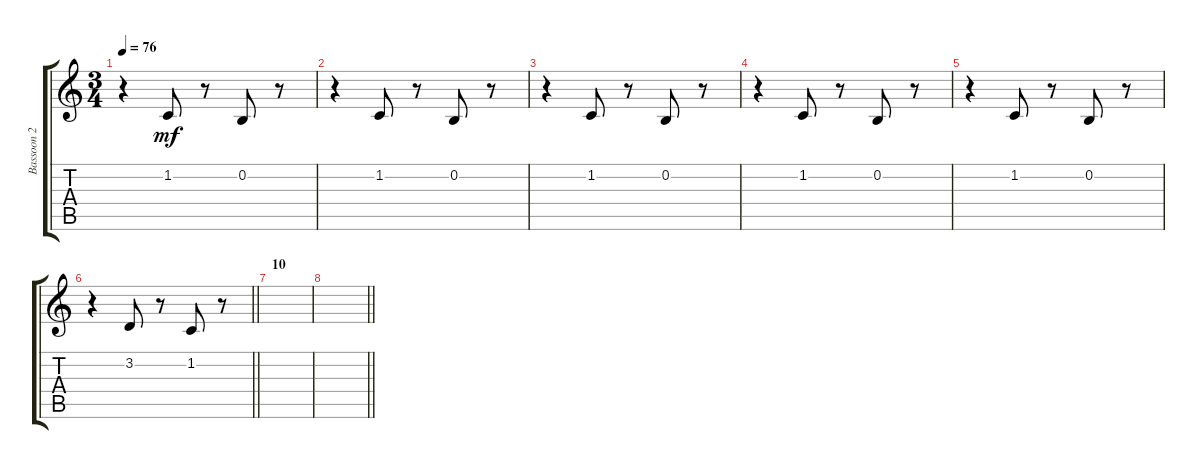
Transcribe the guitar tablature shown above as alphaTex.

\track ("Bassoon 2" "Bassoon 2") {instrument bassoon}
\staff {score tabs}
\tuning (E4 B3 G3 D3 A2 E2) {hide}
\ts (3 4)
\tempo 76
\clef g2
\ks c
r.4{dy mf} 1.2.8 r.8 0.2.8 r.8 |
r.4 1.2.8 r.8 0.2.8 r.8 |
r.4 1.2.8 r.8 0.2.8 r.8 |
r.4 1.2.8 r.8 0.2.8 r.8 |
r.4 1.2.8 r.8 0.2.8 r.8 |
\barLineRight lightlight
r.4 3.2.8 r.8 1.2.8 r.8 |
\section ("" "10")
|
\barLineRight lightlight
